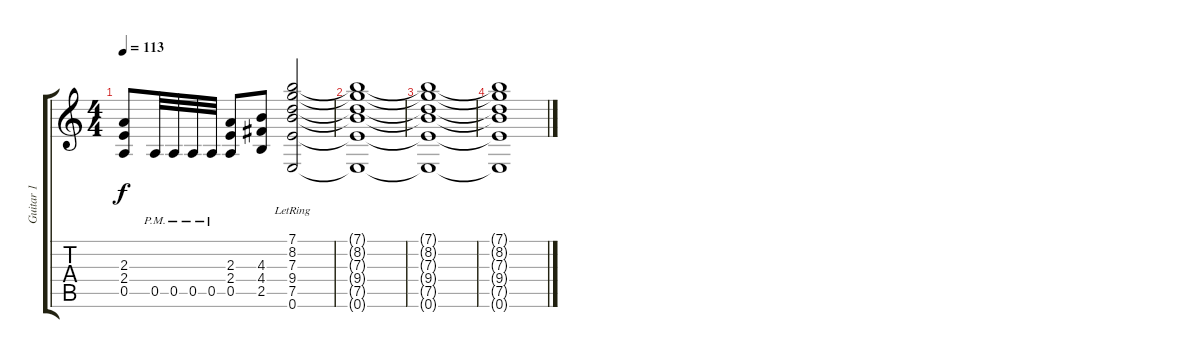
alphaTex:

\track ("Guitar 1" "Guitar 1") {instrument distortionguitar}
\staff {score tabs}
\tuning (E4 B3 G3 D3 A2 E2) {hide}
\ts (4 4)
\tempo 113
\clef g2
\ks c
(2.3 2.4 0.5).8{dy f} 0.5{pm}.32 0.5{pm}.32 0.5{pm}.32 0.5{pm}.32 (2.3 2.4 0.5).8 (4.3 4.4 2.5).8 (7.1 8.2 7.3 9.4 7.5{lr} 0.6).2 |
(7.1{t} 8.2{t} 7.3{t} 9.4{t} 7.5{t} 0.6{t}).1 |
(7.1{t} 8.2{t} 7.3{t} 9.4{t} 7.5{t} 0.6{t}).1 |
(7.1{t} 8.2{t} 7.3{t} 9.4{t} 7.5{t} 0.6{t}).1
